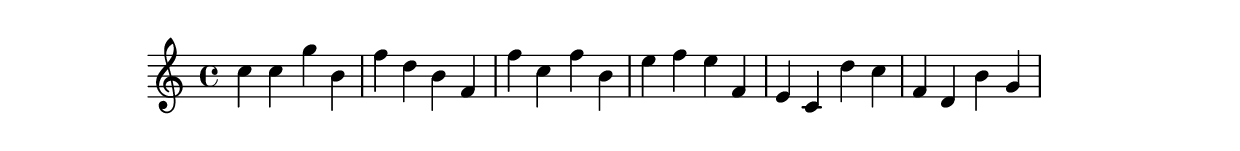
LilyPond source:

%% http://lsr.dsi.unimi.it/LSR/Item?id=274
%% see also http://www.lilypond.org/doc/v2.18/Documentation/snippets/pitches#pitches-generating-random-notes

\score {
  {
    $(let ((random-state (seed->random-state (current-time))))
       (make-sequential-music
         (map (lambda (x)
                (let ((idx (random 12 random-state)))
                  (make-event-chord
                   (list
                    (make-music 'NoteEvent
                                'duration (ly:make-duration 2 0 1/1)
                                'pitch (ly:make-pitch
                                        (quotient idx 7)
                                        (remainder idx 7)
                                        0))))))
              (make-list 24))))
  }
}
